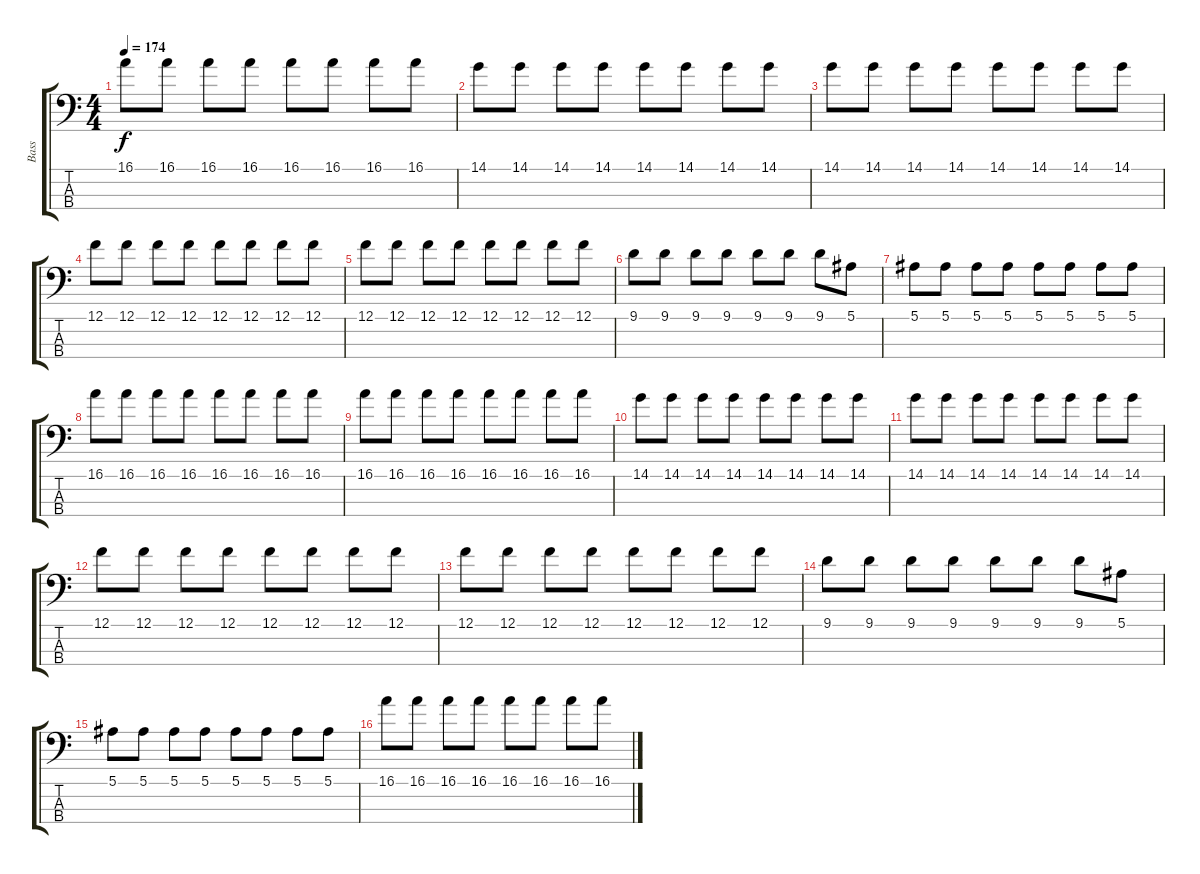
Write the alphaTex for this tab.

\track ("Bass" "Bass") {instrument electricbasspick}
\staff {score tabs}
\tuning (F2 C2 G1 C1) {hide}
\ts (4 4)
\tempo 174
\clef f4
\ks c
16.1.8{dy f} 16.1.8 16.1.8 16.1.8 16.1.8 16.1.8 16.1.8 16.1.8 |
14.1.8 14.1.8 14.1.8 14.1.8 14.1.8 14.1.8 14.1.8 14.1.8 |
14.1.8 14.1.8 14.1.8 14.1.8 14.1.8 14.1.8 14.1.8 14.1.8 |
12.1.8 12.1.8 12.1.8 12.1.8 12.1.8 12.1.8 12.1.8 12.1.8 |
12.1.8 12.1.8 12.1.8 12.1.8 12.1.8 12.1.8 12.1.8 12.1.8 |
9.1.8 9.1.8 9.1.8 9.1.8 9.1.8 9.1.8 9.1.8 5.1.8 |
5.1.8 5.1.8 5.1.8 5.1.8 5.1.8 5.1.8 5.1.8 5.1.8 |
16.1.8 16.1.8 16.1.8 16.1.8 16.1.8 16.1.8 16.1.8 16.1.8 |
16.1.8 16.1.8 16.1.8 16.1.8 16.1.8 16.1.8 16.1.8 16.1.8 |
14.1.8 14.1.8 14.1.8 14.1.8 14.1.8 14.1.8 14.1.8 14.1.8 |
14.1.8{volume 8} 14.1.8 14.1.8 14.1.8 14.1.8 14.1.8 14.1.8 14.1.8 |
12.1.8 12.1.8 12.1.8 12.1.8 12.1.8 12.1.8 12.1.8 12.1.8 |
12.1.8 12.1.8 12.1.8 12.1.8 12.1.8 12.1.8 12.1.8 12.1.8 |
9.1.8 9.1.8 9.1.8 9.1.8 9.1.8 9.1.8 9.1.8 5.1.8 |
5.1.8{volume 4} 5.1.8 5.1.8 5.1.8 5.1.8 5.1.8 5.1.8 5.1.8 |
16.1.8 16.1.8 16.1.8 16.1.8 16.1.8 16.1.8 16.1.8 16.1.8
